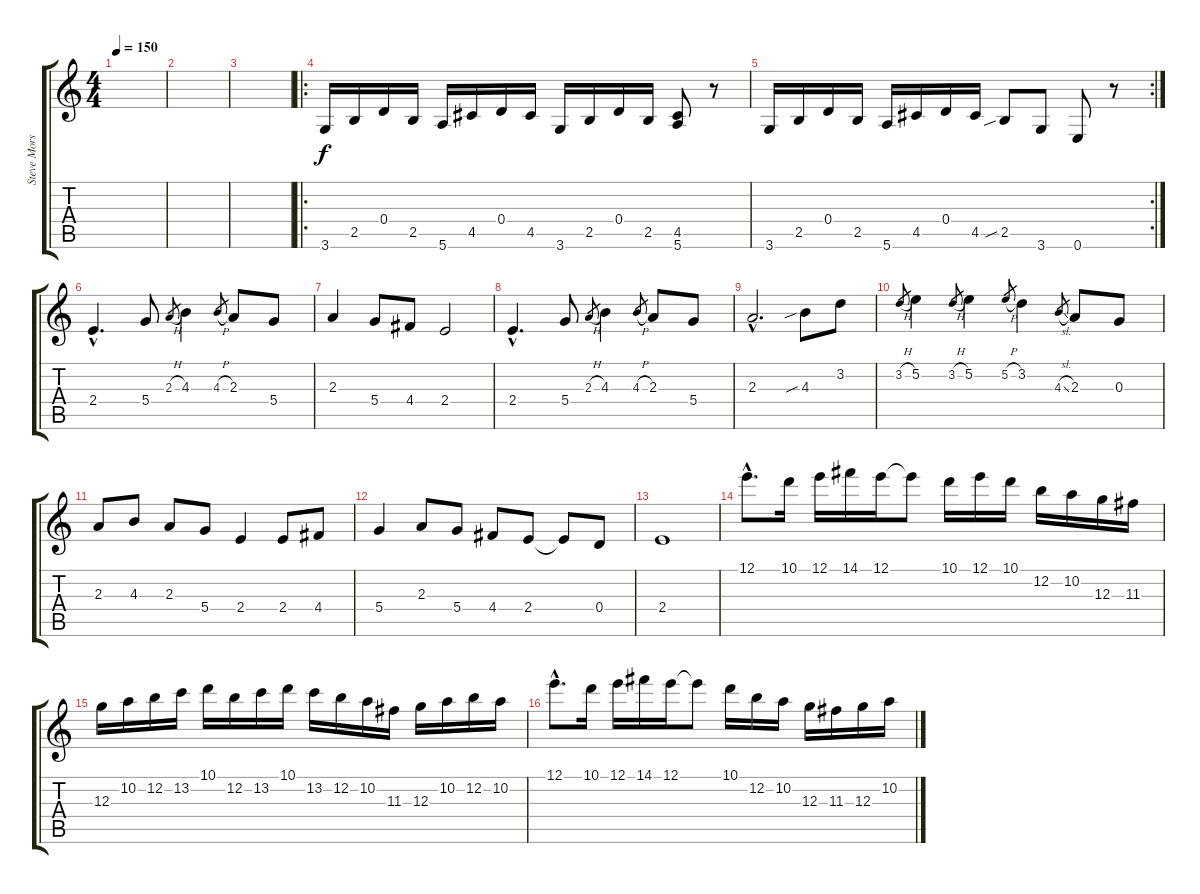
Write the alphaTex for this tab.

\track ("Steve Morse 1" "Steve Mors") {instrument acousticguitarsteel}
\staff {score tabs}
\tuning (E4 B3 G3 D3 A2 E2) {hide}
\ts (4 4)
\tempo 150
\clef g2
\ks c
|
|
|
\ro
3.6.16 2.5.16 0.4.16 2.5.16 5.6.16 4.5.16 0.4.16 4.5.16 3.6.16 2.5.16 0.4.16 2.5.16 (4.5 5.6).8 r.8 |
\rc 2
3.6.16 2.5.16 0.4.16 2.5.16 5.6.16 4.5.16 0.4.16 4.5.16 2.5{sib}.8 3.6.8 0.6.8 r.8 |
2.4{hac}.4{d} 5.4.8 2.3{h}.8{gr} 4.3.4 4.3{h}.8{gr} 2.3.8 5.4.8 |
2.3.4 5.4.8 4.4.8 2.4.2 |
2.4{hac}.4{d} 5.4.8 2.3{h}.8{gr} 4.3.4 4.3{h}.8{gr} 2.3.8 5.4.8 |
2.3{hac}.2{d} 4.3{sib}.8 3.2.8 |
3.2{h}.8{gr} 5.2.4 3.2{h}.8{gr} 5.2.4 5.2{h}.8{gr} 3.2.4 4.3{sl}.8{gr} 2.3.8 0.3.8 |
2.3.8 4.3.8 2.3.8 5.4.8 2.4.4 2.4.8 4.4.8 |
5.4.4 2.3.8 5.4.8 4.4.8 2.4.8 2.4{t}.8 0.4.8 |
2.4.1 |
12.1{hac}.8{d} 10.1.16 12.1.16 14.1.16 12.1.16 12.1{t}.8 10.1.16 12.1.16 10.1.16 12.2.16 10.2.16 12.3.16 11.3.16 |
12.3.16 10.2.16 12.2.16 13.2.16 10.1.16 12.2.16 13.2.16 10.1.16 13.2.16 12.2.16 10.2.16 11.3.16 12.3.16 10.2.16 12.2.16 10.2.16 |
12.1{hac}.8{d} 10.1.16 12.1.16 14.1.16 12.1.16 12.1{t}.8 10.1.16 12.2.16 10.2.16 12.3.16 11.3.16 12.3.16 10.2.16
